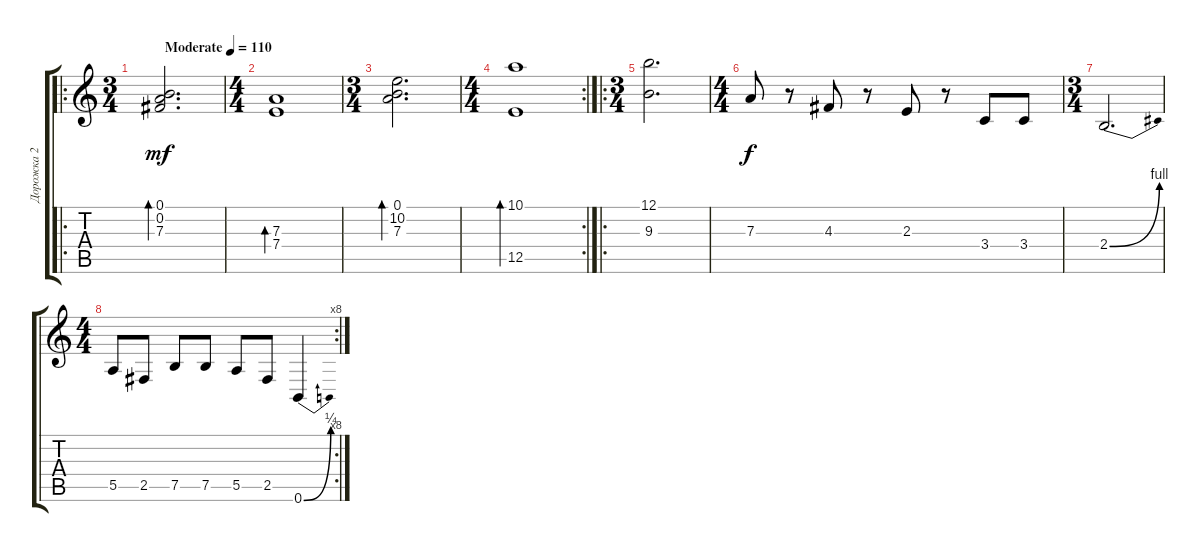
\track ("Дорожка 2" "Дорожка 2") {instrument acousticguitarsteel}
\staff {score tabs}
\tuning (B3 Gb3 D3 A2 E2 B1) {hide}
\ro
\ts (3 4)
\tempo (110 "Moderate")
\clef g2
\ks c
(0.1 0.2 7.3).2{d bd 120 dy mf instrument acousticguitarsteel} |
\ts (4 4)
(7.3 7.4).1{bd 120} |
\ts (3 4)
(0.1 10.2 7.3).2{d bd 120} |
\rc 2
\ts (4 4)
(10.1 12.5).1{bd 120} |
\ro
\ts (3 4)
(12.1 9.3).2{d} |
\ts (4 4)
7.3.8{dy f} r.8 4.3.8 r.8 2.3.8 r.8 3.4.8 3.4.8 |
\ts (3 4)
2.4{be (bend 0 0 60 4)}.2{d} |
\rc 8
\ts (4 4)
5.5.8 2.5.8 7.5.8 7.5.8 5.5.8 2.5.8 0.6{be (bend 0 0 60 1)}.4
